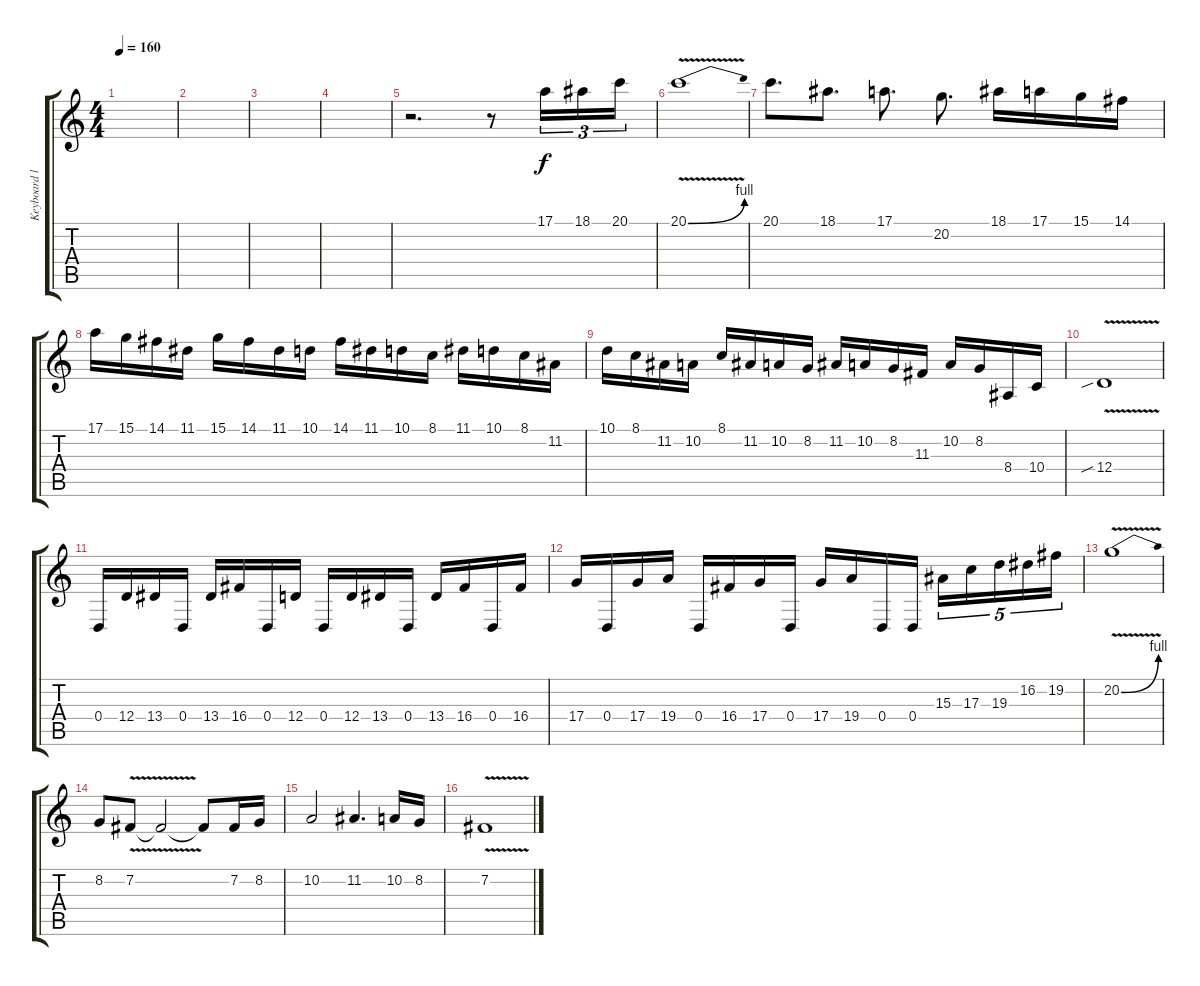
\track ("Keyboard lead" "Keyboard l") {instrument lead1square}
\staff {score tabs}
\tuning (E4 B3 G3 D3 A2 E2) {hide}
\ts (4 4)
\tempo 160
\clef g2
\ks c
|
|
|
|
r.2{d} r.8 17.1.16{tu (3 2)} 18.1.16{tu (3 2)} 20.1.16{tu (3 2)} |
20.1{be (bend 0 0 60 4) v}.1 |
20.1.8{d} 18.1.8{d} 17.1.8{d} 20.2.8{d} 18.1.16 17.1.16 15.1.16 14.1.16 |
17.1.16 15.1.16 14.1.16 11.1.16 15.1.16 14.1.16 11.1.16 10.1.16 14.1.16 11.1.16 10.1.16 8.1.16 11.1.16 10.1.16 8.1.16 11.2.16 |
10.1.16 8.1.16 11.2.16 10.2.16 8.1.16 11.2.16 10.2.16 8.2.16 11.2.16 10.2.16 8.2.16 11.3.16 10.2.16 8.2.16 8.4.16 10.4.16 |
12.4{v sib}.1 |
0.4.16 12.4.16 13.4.16 0.4.16 13.4.16 16.4.16 0.4.16 12.4.16 0.4.16 12.4.16 13.4.16 0.4.16 13.4.16 16.4.16 0.4.16 16.4.16 |
17.4.16 0.4.16 17.4.16 19.4.16 0.4.16 16.4.16 17.4.16 0.4.16 17.4.16 19.4.16 0.4.16 0.4.16 15.3.16{tu (5 4)} 17.3.16{tu (5 4)} 19.3.16{tu (5 4)} 16.2.16{tu (5 4)} 19.2.16{tu (5 4)} |
20.2{be (bend 0 0 60 4) v}.1 |
8.2.8 7.2{v}.8 7.2{t}.2 7.2{t}.8 7.2.16 8.2.16 |
10.2.2 11.2.4{d} 10.2.16 8.2.16 |
7.2{v}.1
